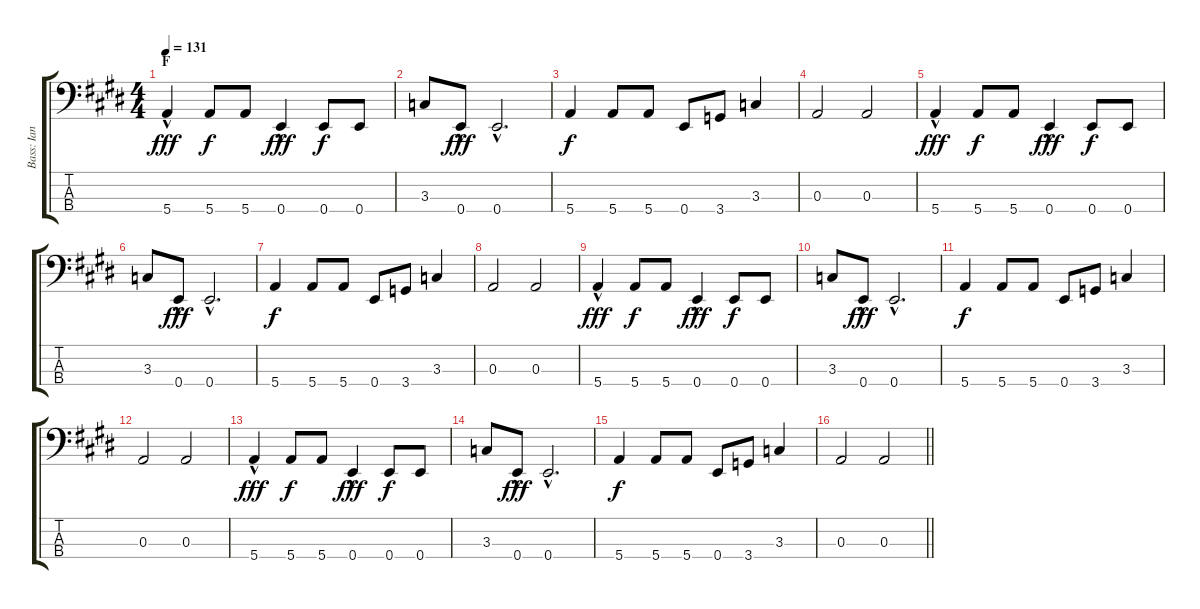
\track ("Bass: Ian" "Bass: Ian") {instrument electricbassfinger}
\staff {score tabs}
\tuning (G2 D2 A1 E1) {hide}
\ts (4 4)
\section ("" "F")
\tempo 131
\clef f4
\ks e
5.4{hac}.4{dy fff} 5.4.8{dy f} 5.4.8 0.4{hac}.4{dy fff} 0.4.8{dy f} 0.4.8 |
3.3.8 0.4{hac}.8{dy fff} 0.4{hac}.2{d} |
5.4.4{dy f} 5.4.8 5.4.8 0.4.8 3.4.8 3.3.4 |
0.3.2 0.3.2 |
5.4{hac}.4{dy fff} 5.4.8{dy f} 5.4.8 0.4{hac}.4{dy fff} 0.4.8{dy f} 0.4.8 |
3.3.8 0.4{hac}.8{dy fff} 0.4{hac}.2{d} |
5.4.4{dy f} 5.4.8 5.4.8 0.4.8 3.4.8 3.3.4 |
0.3.2 0.3.2 |
5.4{hac}.4{dy fff} 5.4.8{dy f} 5.4.8 0.4{hac}.4{dy fff} 0.4.8{dy f} 0.4.8 |
3.3.8 0.4{hac}.8{dy fff} 0.4{hac}.2{d} |
5.4.4{dy f} 5.4.8 5.4.8 0.4.8 3.4.8 3.3.4 |
0.3.2 0.3.2 |
5.4{hac}.4{dy fff} 5.4.8{dy f} 5.4.8 0.4{hac}.4{dy fff} 0.4.8{dy f} 0.4.8 |
3.3.8 0.4{hac}.8{dy fff} 0.4{hac}.2{d} |
5.4.4{dy f} 5.4.8 5.4.8 0.4.8 3.4.8 3.3.4 |
\barLineRight lightlight
0.3.2 0.3.2
